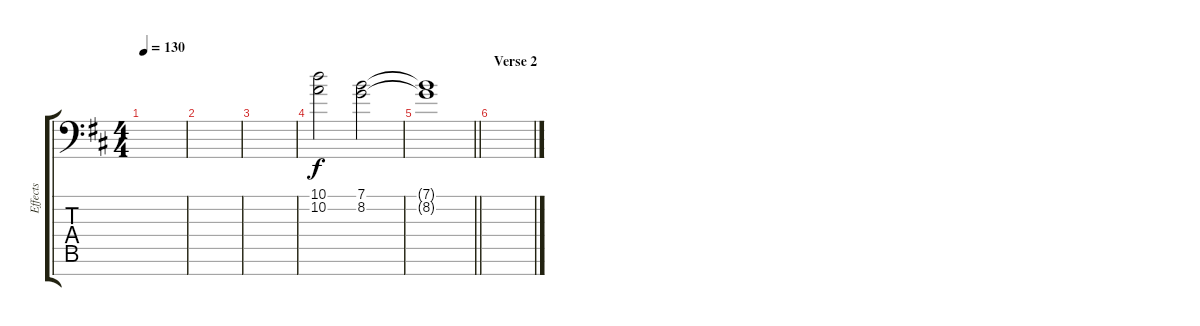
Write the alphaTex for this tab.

\track ("Effects" "Effects") {instrument lead4chiff}
\staff {score tabs}
\tuning (E4 B3 G3 D3 A2 E2 A1) {hide}
\ts (4 4)
\tempo 130
\clef f4
\ks d
|
|
|
(10.1 10.2).2 (7.1 8.2).2 |
\barLineRight lightlight
(7.1{t} 8.2{t}).1 |
\section ("" "Verse 2")
